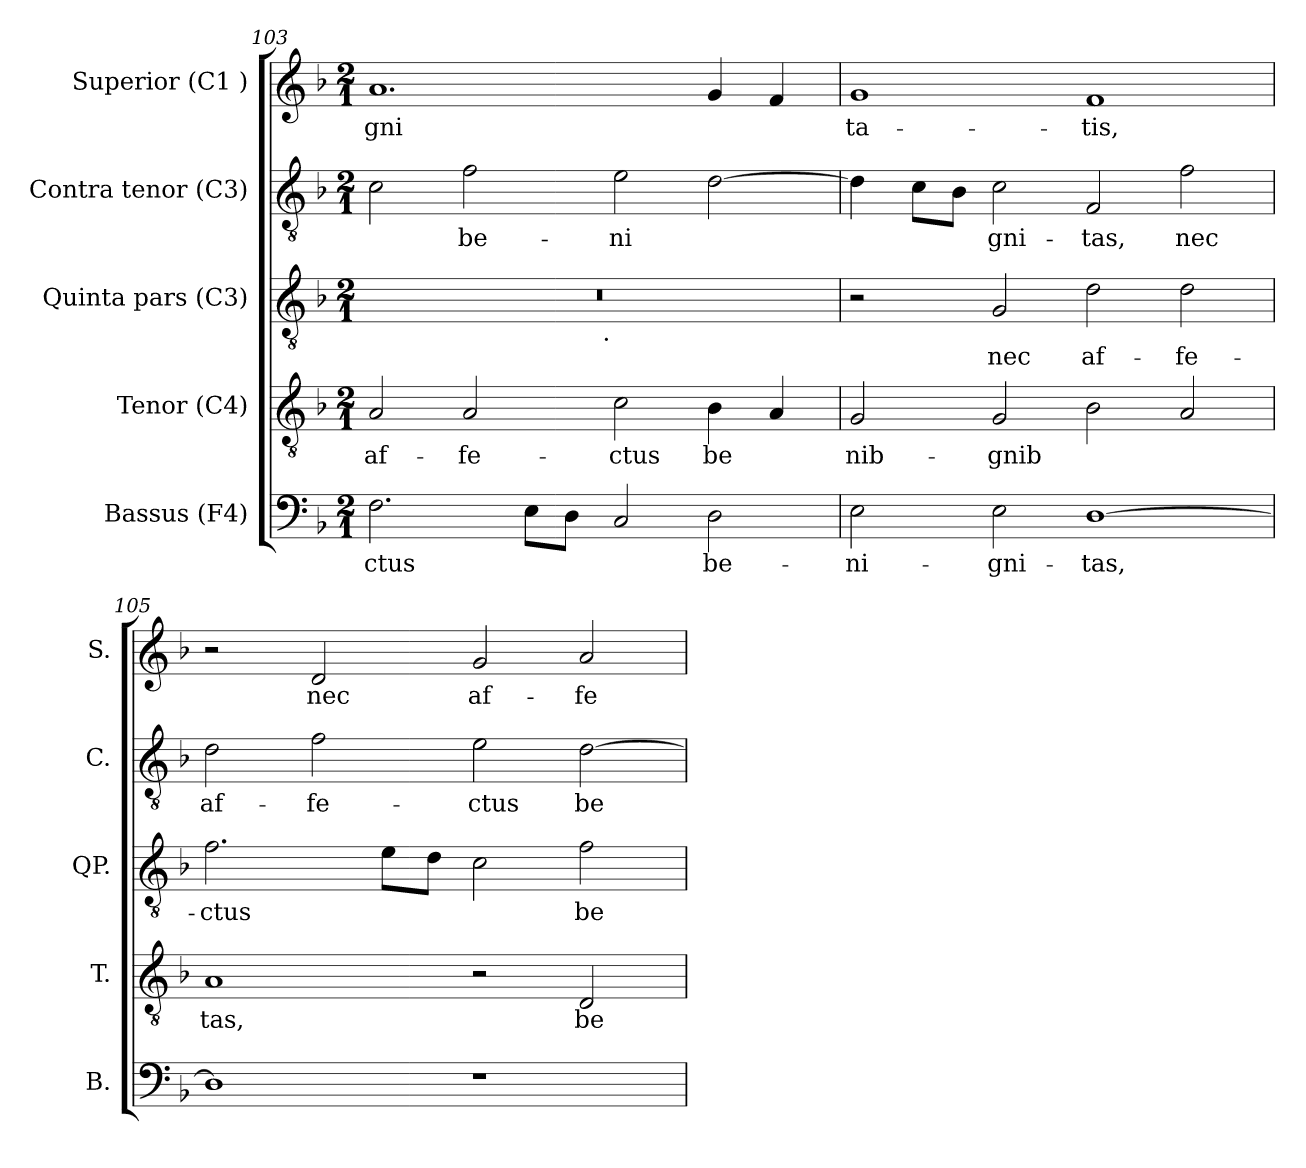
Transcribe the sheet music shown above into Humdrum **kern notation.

**kern	**text	**kern	**text	**kern	**text	**kern	**text	**kern	**text
*part5	*part5	*part4	*part4	*part3	*part3	*part2	*part2	*part1	*part1
*staff5	*staff5	*staff4	*staff4	*staff3	*staff3	*staff2	*staff2	*staff1	*staff1
*I"Bassus (F4)	*	*I"Tenor (C4)	*	*I"Quinta pars (C3)	*	*I"Contra tenor (C3)	*	*I"Superior (C1 )	*
*I'B.	*	*I'T.	*	*I'QP.	*	*I'C.	*	*I'S.	*
*clefF4	*	*clefGv2	*	*clefGv2	*	*clefGv2	*	*clefG2	*
*k[b-]	*	*k[b-]	*	*k[b-]	*	*k[b-]	*	*k[b-]	*
*F:	*	*F:	*	*F:	*	*F:	*	*F:	*
*M2/1	*	*M2/1	*	*M2/1	*	*M2/1	*	*M2/1	*
=103	=103	=103	=103	=103	=103	=103	=103	=103	=103
!	!LO:LY:b:cj	!	!LO:LY:b:rj	!	!	!	!LO:LY:b:rj	!	!LO:LY:b:rj
*	*	*	*	*^	*	*	*	*	*
2.F\	-ctus	2A/	af-	0r	2ryy	.	2c\	.	1.a	-gni-
!	!	!	!LO:LY:b:rj	!	!	!	!	!LO:LY:b:rj	!	!
.	.	2A/	-fe-	.	4ryy	.	2f\	be-	.	.
!	!LO:LY:b:cj	!	!	!	!	!	!	!	!	!
8E\L	.	.	.	.	8...ryy	.	.	.	.	.
!	!LO:LY:b:cj	!	!	!	!	!	!	!	!	!
8D\J	.	.	.	.	.	.	.	.	.	.
!	!	!	!	!	!LO:TX:b:t=.	!	!	!	!	!
.	.	.	.	.	1ryy	.	.	.	.	.
!	!LO:LY:b:cj	!	!LO:LY:b:rj	!	!	!	!	!LO:LY:b:rj	!	!
2C/	.	2c\	-ctus	.	.	.	2e\	-ni-	.	.
!	!LO:LY:b:cj	!	!LO:LY:b:rj	!	!	!	!	!LO:LY:b:rj	!	!LO:LY:b:rj
2D\	be-	4B-\	be-	.	.	.	[<2d\	--	4g/	--
!	!	!	!LO:LY:b:rj	!	!	!	!	!	!	!LO:LY:b:rj
.	.	4A/	--	.	.	.	.	.	4f/	--
.	.	.	.	.	64ryy	.	.	.	.	.
!!LO:LB:g=z
=104	=104	=104	=104	=104	=104	=104	=104	=104	=104	=104
!	!LO:LY:b:cj	!	!LO:LY:b:rj	!	!	!	!	!LO:LY:b:rj	!	!LO:LY:b:rj
*	*	*	*	*v	*v	*	*	*	*	*
2E\	-ni-	2G/	-nib-	2r	.	4d\]	--	1g	-ta-
!	!	!	!	!	!	!	!LO:LY:b:rj	!	!
.	.	.	.	.	.	8c\L	--	.	.
!	!	!	!	!	!	!	!LO:LY:b:rj	!	!
.	.	.	.	.	.	8B-\J	--	.	.
!	!LO:LY:b:cj	!	!LO:LY:b:rj	!	!LO:LY:b:cj	!	!LO:LY:b:rj	!	!
2E\	-gni-	2G/	-gnib-	2G/	nec	2c\	-gni-	.	.
!	!LO:LY:b:cj	!	!LO:LY:b:rj	!	!LO:LY:b:cj	!	!LO:LY:b:rj	!	!LO:LY:b:rj
[>1D	-tas,	2B-\	--	2d\	af-	2F/	-tas,	1f	-tis,
!	!	!	!LO:LY:b:rj	!	!LO:LY:b:cj	!	!LO:LY:b:rj	!	!
.	.	2A/	--	2d\	-fe-	2f\	nec	.	.
=105	=105	=105	=105	=105	=105	=105	=105	=105	=105
!	!LO:LY:b:cj	!	!LO:LY:b:rj	!	!LO:LY:b:cj	!	!LO:LY:b:rj	!	!
1D]	.	1A	-tas,	2.f\	-ctus	2d\	af-	2r	.
!	!	!	!	!	!	!	!LO:LY:b:rj	!	!LO:LY:b:rj
.	.	.	.	.	.	2f\	-fe-	2d/	nec
!	!	!	!	!	!LO:LY:b:cj	!	!	!	!
.	.	.	.	8e\L	.	.	.	.	.
!	!	!	!	!	!LO:LY:b:cj	!	!	!	!
.	.	.	.	8d\J	.	.	.	.	.
!	!	!	!	!	!LO:LY:b:cj	!	!LO:LY:b:rj	!	!LO:LY:b:rj
1r	.	2r	.	2c\	.	2e\	-ctus	2g/	af-
!	!	!	!LO:LY:b:rj	!	!LO:LY:b:cj	!	!LO:LY:b:rj	!	!LO:LY:b:rj
.	.	2D/	be-	2f\	be-	[>2d\	be-	2a/	-fe-
=	=	=	=	=	=	=	=	=	=
*-	*-	*-	*-	*-	*-	*-	*-	*-	*-
